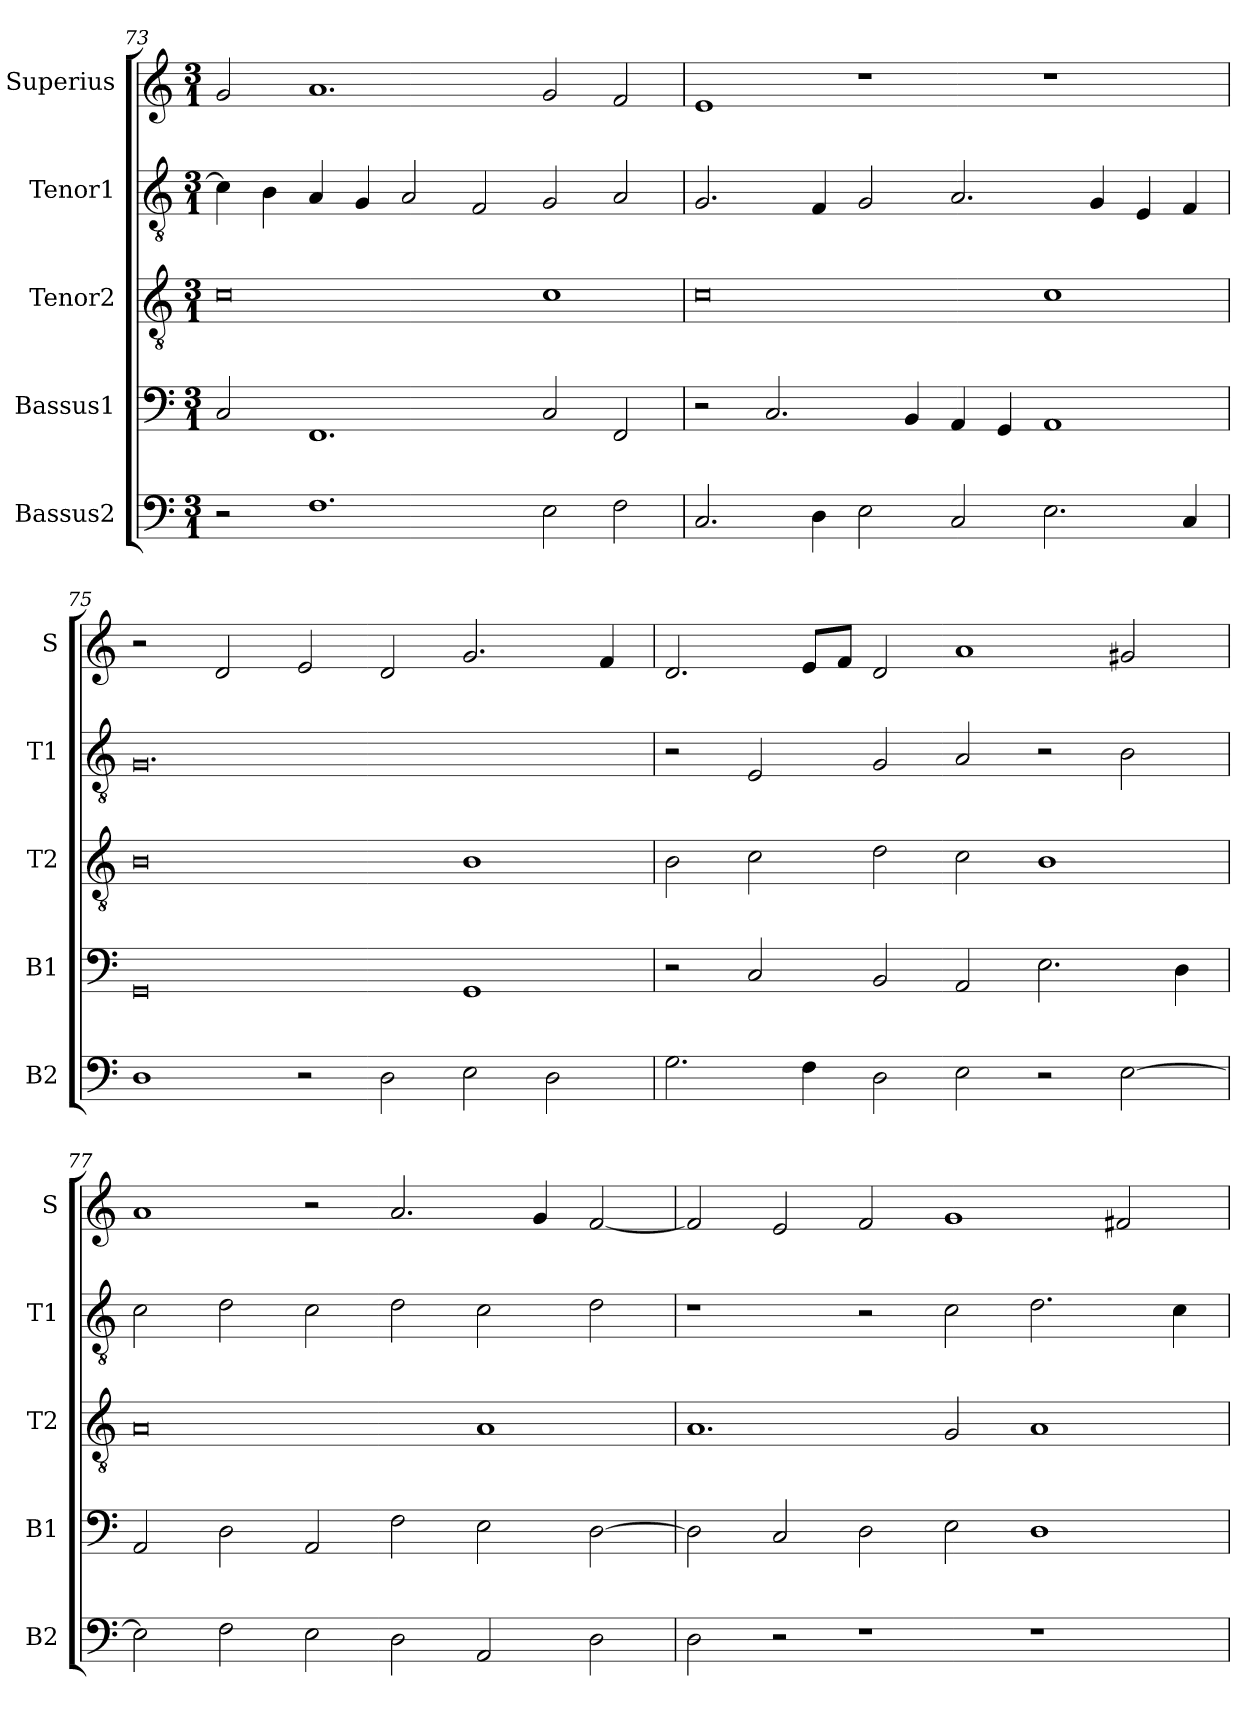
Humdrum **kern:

**kern	**kern	**kern	**kern	**kern
*part5	*part4	*part3	*part2	*part1
*staff5	*staff4	*staff3	*staff2	*staff1
*I"Bassus2	*I"Bassus1	*I"Tenor2	*I"Tenor1	*I"Superius
*I'B2	*I'B1	*I'T2	*I'T1	*I'S
*clefF4	*clefF4	*clefGv2	*clefGv2	*clefG2
*k[]	*k[]	*k[]	*k[]	*k[]
*M3/1	*M3/1	*M3/1	*M3/1	*M3/1
=73	=73	=73	=73	=73
2r	2C/	0c	4c\]	2g/
.	.	.	4B\	.
1.F	1.FF	.	4A/	1.a
.	.	.	4G/	.
.	.	.	2A/	.
.	.	.	2F/	.
2E\	2C/	1c	2G/	2g/
2F\	2FF/	.	2A/	2f/
=74	=74	=74	=74	=74
2.C/	2r	0c	2.G/	1e
.	2.C/	.	.	.
4D\	.	.	4F/	.
2E\	.	.	2G/	1r
.	4BB/	.	.	.
2C/	4AA/	.	2.A/	.
.	4GG/	.	.	.
2.E\	1AA	1c	.	1r
.	.	.	4G/	.
.	.	.	4E/	.
4C/	.	.	4F/	.
=75	=75	=75	=75	=75
1D	0GG	0B	0.G	2r
.	.	.	.	2d/
2r	.	.	.	2e/
2D\	.	.	.	2d/
2E\	1GG	1B	.	2.g/
2D\	.	.	.	.
.	.	.	.	4f/
=76	=76	=76	=76	=76
2.G\	2r	2B\	2r	2.d/
.	2C/	2c\	2E/	.
4F\	.	.	.	8e/L
.	.	.	.	8f/J
2D\	2BB/	2d\	2G/	2d/
2E\	2AA/	2c\	2A/	1a
2r	2.E\	1B	2r	.
[2E\	.	.	2B\	2g#X/
.	4D\	.	.	.
=77	=77	=77	=77	=77
2E\]	2AA/	0A	2c\	1a
2F\	2D\	.	2d\	.
2E\	2AA/	.	2c\	2r
2D\	2F\	.	2d\	2.a/
2AA/	2E\	1A	2c\	.
.	.	.	.	4g/
2D\	[2D\	.	2d\	[2f/
=78	=78	=78	=78	=78
2D\	2D\]	1.A	1r	2f/]
2r	2C/	.	.	2e/
1r	2D\	.	2r	2f/
.	2E\	2G/	2c\	1g
1r	1D	1A	2.d\	.
.	.	.	.	2f#X/
.	.	.	4c\	.
=	=	=	=	=
*-	*-	*-	*-	*-
